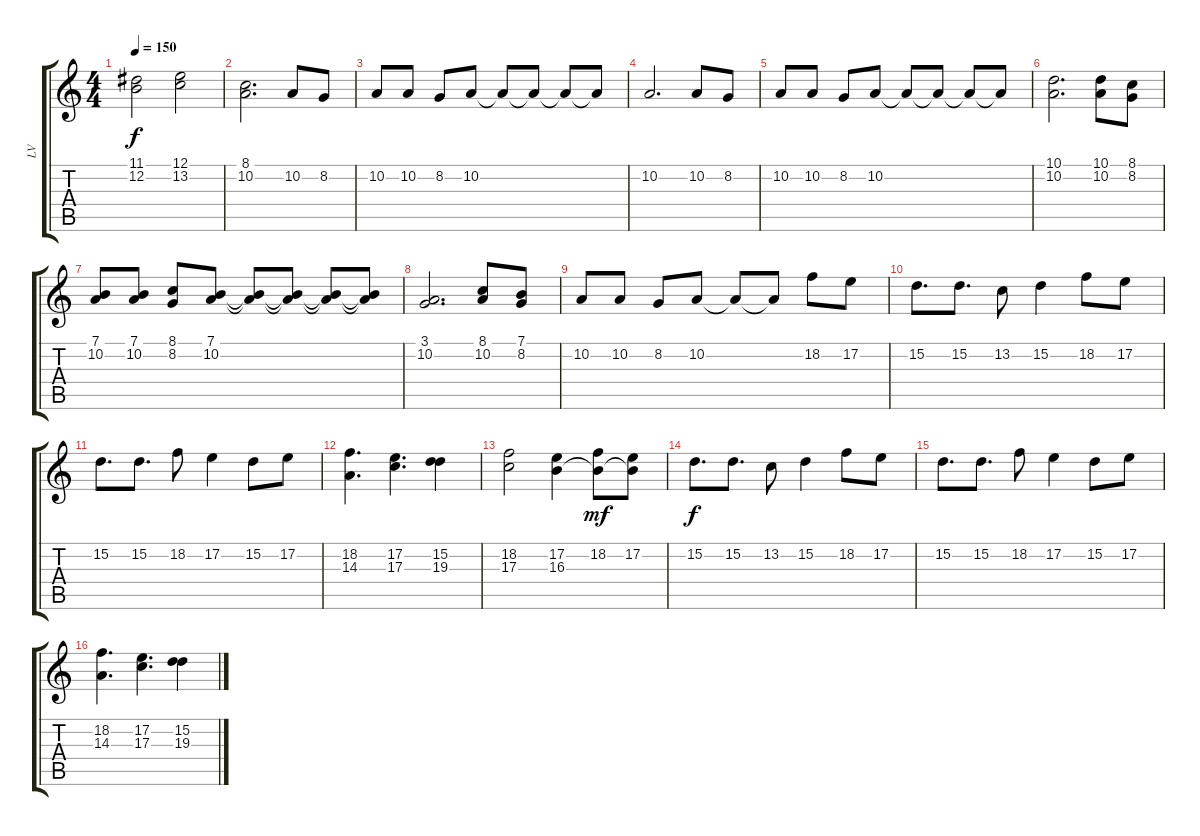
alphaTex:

\track ("LV" "LV") {instrument lead2sawtooth}
\staff {score tabs}
\tuning (E4 B3 G3 D3 A2 D2) {hide}
\ts (4 4)
\tempo 150
\clef g2
\ks c
(11.1 12.2).2{dy f} (12.1 13.2).2 |
(8.1 10.2).2{d} 10.2.8 8.2.8 |
10.2.8 10.2.8 8.2.8 10.2.8 10.2{t}.8 10.2{t}.8 10.2{t}.8 10.2{t}.8 |
10.2.2{d} 10.2.8 8.2.8 |
10.2.8 10.2.8 8.2.8 10.2.8 10.2{t}.8 10.2{t}.8 10.2{t}.8 10.2{t}.8 |
(10.1 10.2).2{d} (10.1 10.2).8 (8.1 8.2).8 |
(7.1 10.2).8 (7.1 10.2).8 (8.1 8.2).8 (7.1 10.2).8 (7.1{t} 10.2{t}).8 (7.1{t} 10.2{t}).8 (7.1{t} 10.2{t}).8 (7.1{t} 10.2{t}).8 |
(3.1 10.2).2{d} (8.1 10.2).8 (7.1 8.2).8 |
10.2.8 10.2.8 8.2.8 10.2.8 10.2{t}.8 10.2{t}.8 18.2.8 17.2.8 |
15.2.8{d} 15.2.8{d} 13.2.8 15.2.4 18.2.8 17.2.8 |
15.2.8{d} 15.2.8{d} 18.2.8 17.2.4 15.2.8 17.2.8 |
(18.2 14.3).4{d} (17.2 17.3).4{d} (15.2 19.3).4 |
(18.2 17.3).2 (17.2 16.3).4 (18.2 16.3{t}).8{dy mf} (17.2 16.3{t}).8 |
15.2.8{d dy f} 15.2.8{d} 13.2.8 15.2.4 18.2.8 17.2.8 |
15.2.8{d} 15.2.8{d} 18.2.8 17.2.4 15.2.8 17.2.8 |
(18.2 14.3).4{d} (17.2 17.3).4{d} (15.2 19.3).4
